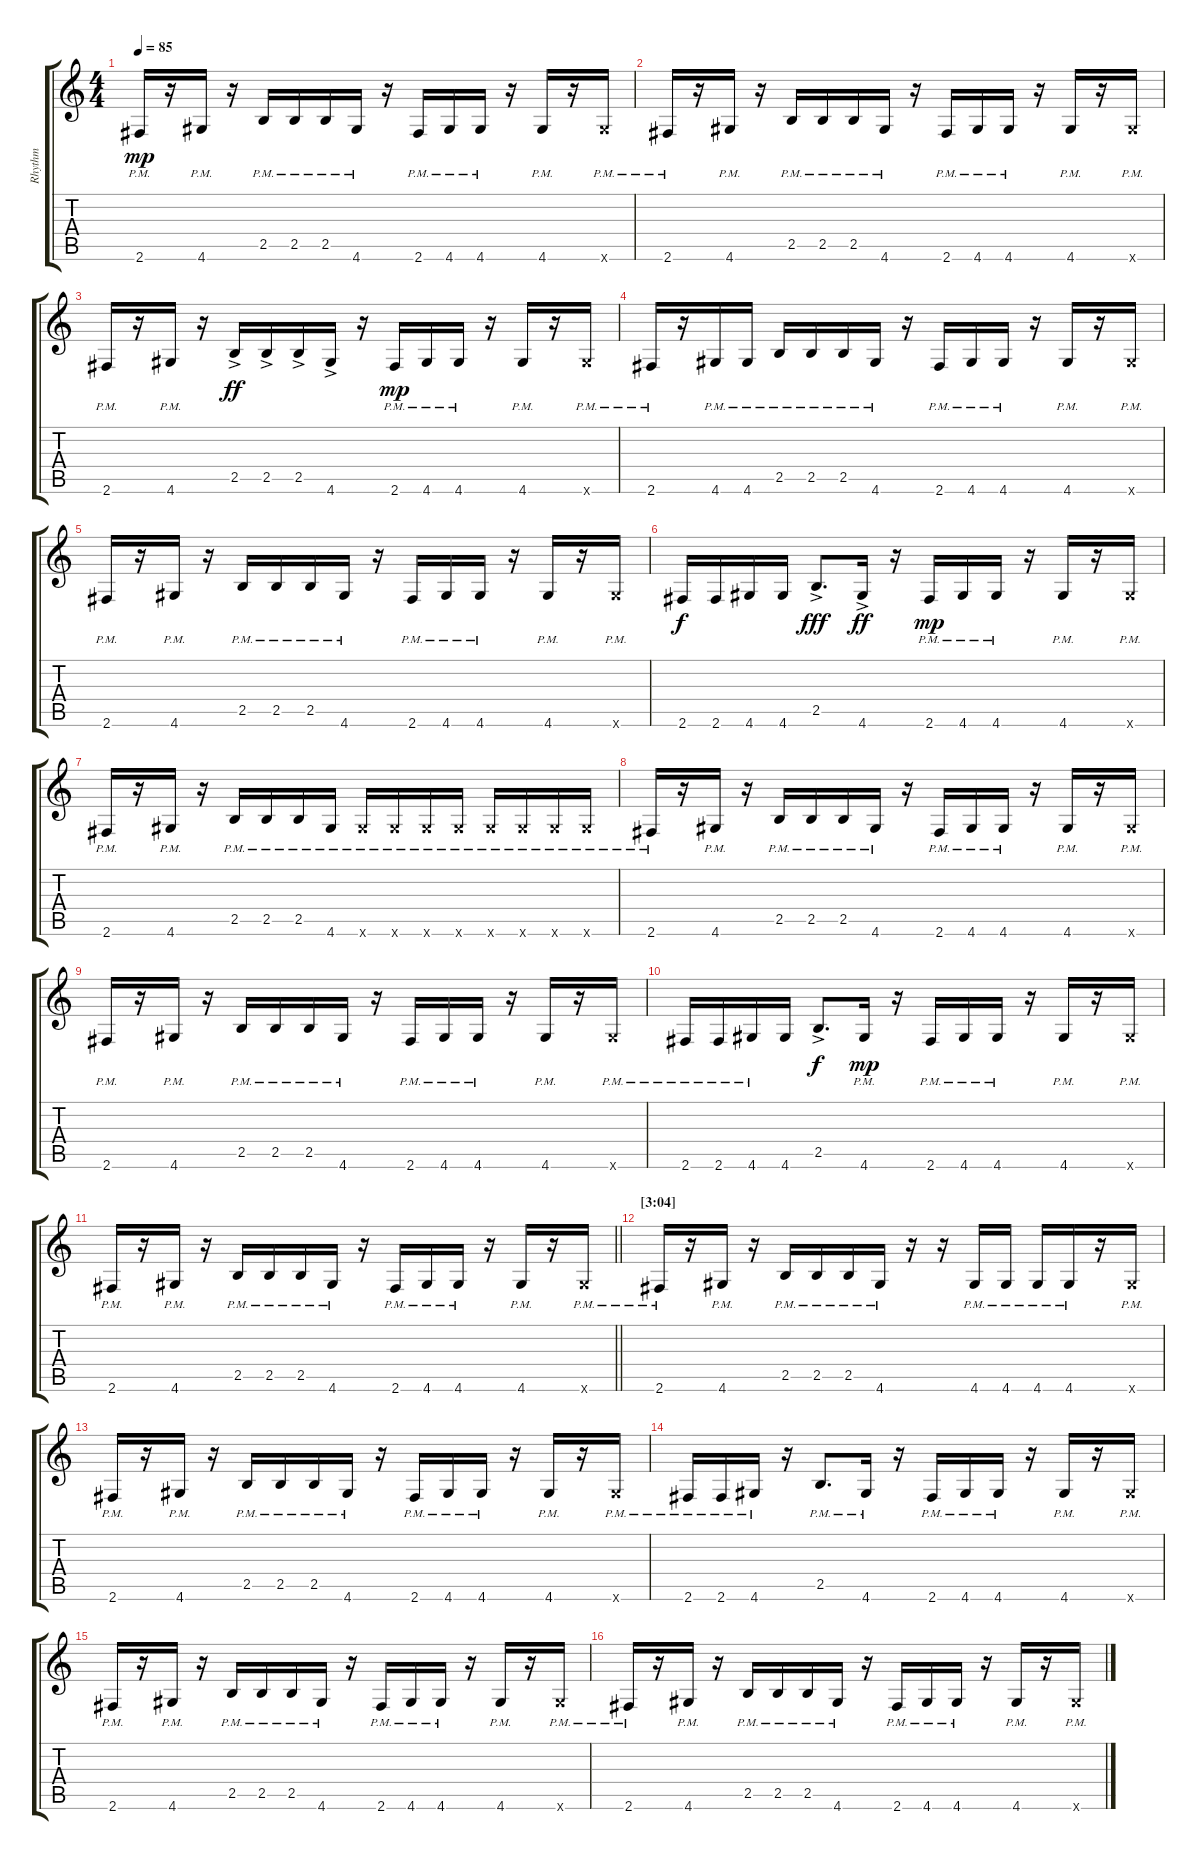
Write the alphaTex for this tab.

\track ("Rhythm" "Rhythm") {instrument overdrivenguitar}
\staff {score tabs}
\tuning (E4 B3 G3 D3 A2 E2) {hide}
\ts (4 4)
\tempo 85
\clef g2
\ks c
2.6{pm}.16{dy mp} r.16 4.6{pm}.16 r.16 2.5{pm}.16 2.5{pm}.16 2.5{pm}.16 4.6{pm}.16 r.16 2.6{pm}.16 4.6{pm}.16 4.6{pm}.16 r.16 4.6{pm}.16 r.16 4.6{pm x}.16 |
2.6{pm}.16 r.16 4.6{pm}.16 r.16 2.5{pm}.16 2.5{pm}.16 2.5{pm}.16 4.6{pm}.16 r.16 2.6{pm}.16 4.6{pm}.16 4.6{pm}.16 r.16 4.6{pm}.16 r.16 4.6{pm x}.16 |
2.6{pm}.16 r.16 4.6{pm}.16 r.16 2.5{ac}.16{dy ff} 2.5{ac}.16 2.5{ac}.16 4.6{ac}.16 r.16 2.6{pm}.16{dy mp} 4.6{pm}.16 4.6{pm}.16 r.16 4.6{pm}.16 r.16 4.6{pm x}.16 |
2.6{pm}.16 r.16 4.6{pm}.16 4.6{pm}.16 2.5{pm}.16 2.5{pm}.16 2.5{pm}.16 4.6{pm}.16 r.16 2.6{pm}.16 4.6{pm}.16 4.6{pm}.16 r.16 4.6{pm}.16 r.16 4.6{pm x}.16 |
2.6{pm}.16 r.16 4.6{pm}.16 r.16 2.5{pm}.16 2.5{pm}.16 2.5{pm}.16 4.6{pm}.16 r.16 2.6{pm}.16 4.6{pm}.16 4.6{pm}.16 r.16 4.6{pm}.16 r.16 4.6{pm x}.16 |
2.6.16{dy f} 2.6.16 4.6.16 4.6.16 2.5{ac}.8{d dy fff} 4.6{ac}.16{dy ff} r.16 2.6{pm}.16{dy mp} 4.6{pm}.16 4.6{pm}.16 r.16 4.6{pm}.16 r.16 4.6{pm x}.16 |
2.6{pm}.16 r.16 4.6{pm}.16 r.16 2.5{pm}.16 2.5{pm}.16 2.5{pm}.16 4.6{pm}.16 4.6{pm x}.16 4.6{pm x}.16 4.6{pm x}.16 4.6{pm x}.16 4.6{pm x}.16 4.6{pm x}.16 4.6{pm x}.16 4.6{pm x}.16 |
2.6{pm}.16 r.16 4.6{pm}.16 r.16 2.5{pm}.16 2.5{pm}.16 2.5{pm}.16 4.6{pm}.16 r.16 2.6{pm}.16 4.6{pm}.16 4.6{pm}.16 r.16 4.6{pm}.16 r.16 4.6{pm x}.16 |
2.6{pm}.16 r.16 4.6{pm}.16 r.16 2.5{pm}.16 2.5{pm}.16 2.5{pm}.16 4.6{pm}.16 r.16 2.6{pm}.16 4.6{pm}.16 4.6{pm}.16 r.16 4.6{pm}.16 r.16 4.6{pm x}.16 |
2.6{pm}.16 2.6{pm}.16 4.6{pm}.16 4.6.16 2.5{ac}.8{d dy f} 4.6{pm}.16{dy mp} r.16 2.6{pm}.16 4.6{pm}.16 4.6{pm}.16 r.16 4.6{pm}.16 r.16 4.6{pm x}.16 |
\barLineRight lightlight
2.6{pm}.16 r.16 4.6{pm}.16 r.16 2.5{pm}.16 2.5{pm}.16 2.5{pm}.16 4.6{pm}.16 r.16 2.6{pm}.16 4.6{pm}.16 4.6{pm}.16 r.16 4.6{pm}.16 r.16 4.6{pm x}.16 |
\section ("" "[3:04]")
2.6{pm}.16 r.16 4.6{pm}.16 r.16 2.5{pm}.16 2.5{pm}.16 2.5{pm}.16 4.6{pm}.16 r.16 r.16 4.6{pm}.16 4.6{pm}.16 4.6{pm}.16 4.6{pm}.16 r.16 4.6{pm x}.16 |
2.6{pm}.16 r.16 4.6{pm}.16 r.16 2.5{pm}.16 2.5{pm}.16 2.5{pm}.16 4.6{pm}.16 r.16 2.6{pm}.16 4.6{pm}.16 4.6{pm}.16 r.16 4.6{pm}.16 r.16 4.6{pm x}.16 |
2.6{pm}.16 2.6{pm}.16 4.6{pm}.16 r.16 2.5{pm}.8{d} 4.6{pm}.16 r.16 2.6{pm}.16 4.6{pm}.16 4.6{pm}.16 r.16 4.6{pm}.16 r.16 4.6{pm x}.16 |
2.6{pm}.16 r.16 4.6{pm}.16 r.16 2.5{pm}.16 2.5{pm}.16 2.5{pm}.16 4.6{pm}.16 r.16 2.6{pm}.16 4.6{pm}.16 4.6{pm}.16 r.16 4.6{pm}.16 r.16 4.6{pm x}.16 |
2.6{pm}.16 r.16 4.6{pm}.16 r.16 2.5{pm}.16 2.5{pm}.16 2.5{pm}.16 4.6{pm}.16 r.16 2.6{pm}.16 4.6{pm}.16 4.6{pm}.16 r.16 4.6{pm}.16 r.16 4.6{pm x}.16
